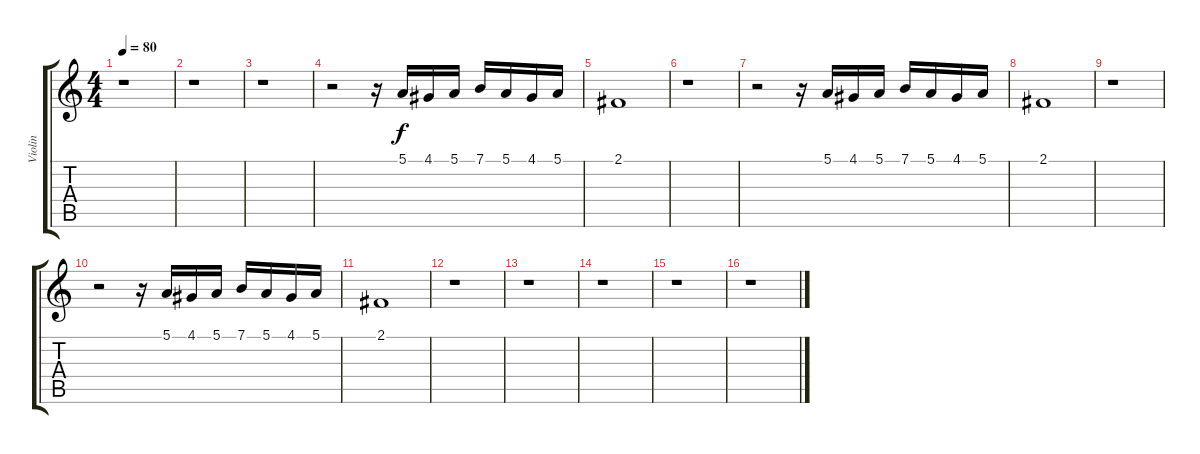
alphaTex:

\track ("Violin        " "Violin    ") {instrument violin}
\staff {score tabs}
\tuning (E4 B3 G3 D3 A2 E2) {hide}
\ts (4 4)
\tempo 80
\clef g2
\ks c
r.1{dy f} |
r.1 |
r.1 |
r.2 r.16 5.1.16 4.1.16 5.1.16 7.1.16 5.1.16 4.1.16 5.1.16 |
2.1.1 |
r.1 |
r.2 r.16 5.1.16 4.1.16 5.1.16 7.1.16 5.1.16 4.1.16 5.1.16 |
2.1.1 |
r.1 |
r.2 r.16 5.1.16 4.1.16 5.1.16 7.1.16 5.1.16 4.1.16 5.1.16 |
2.1.1 |
r.1 |
r.1 |
r.1 |
r.1 |
r.1
